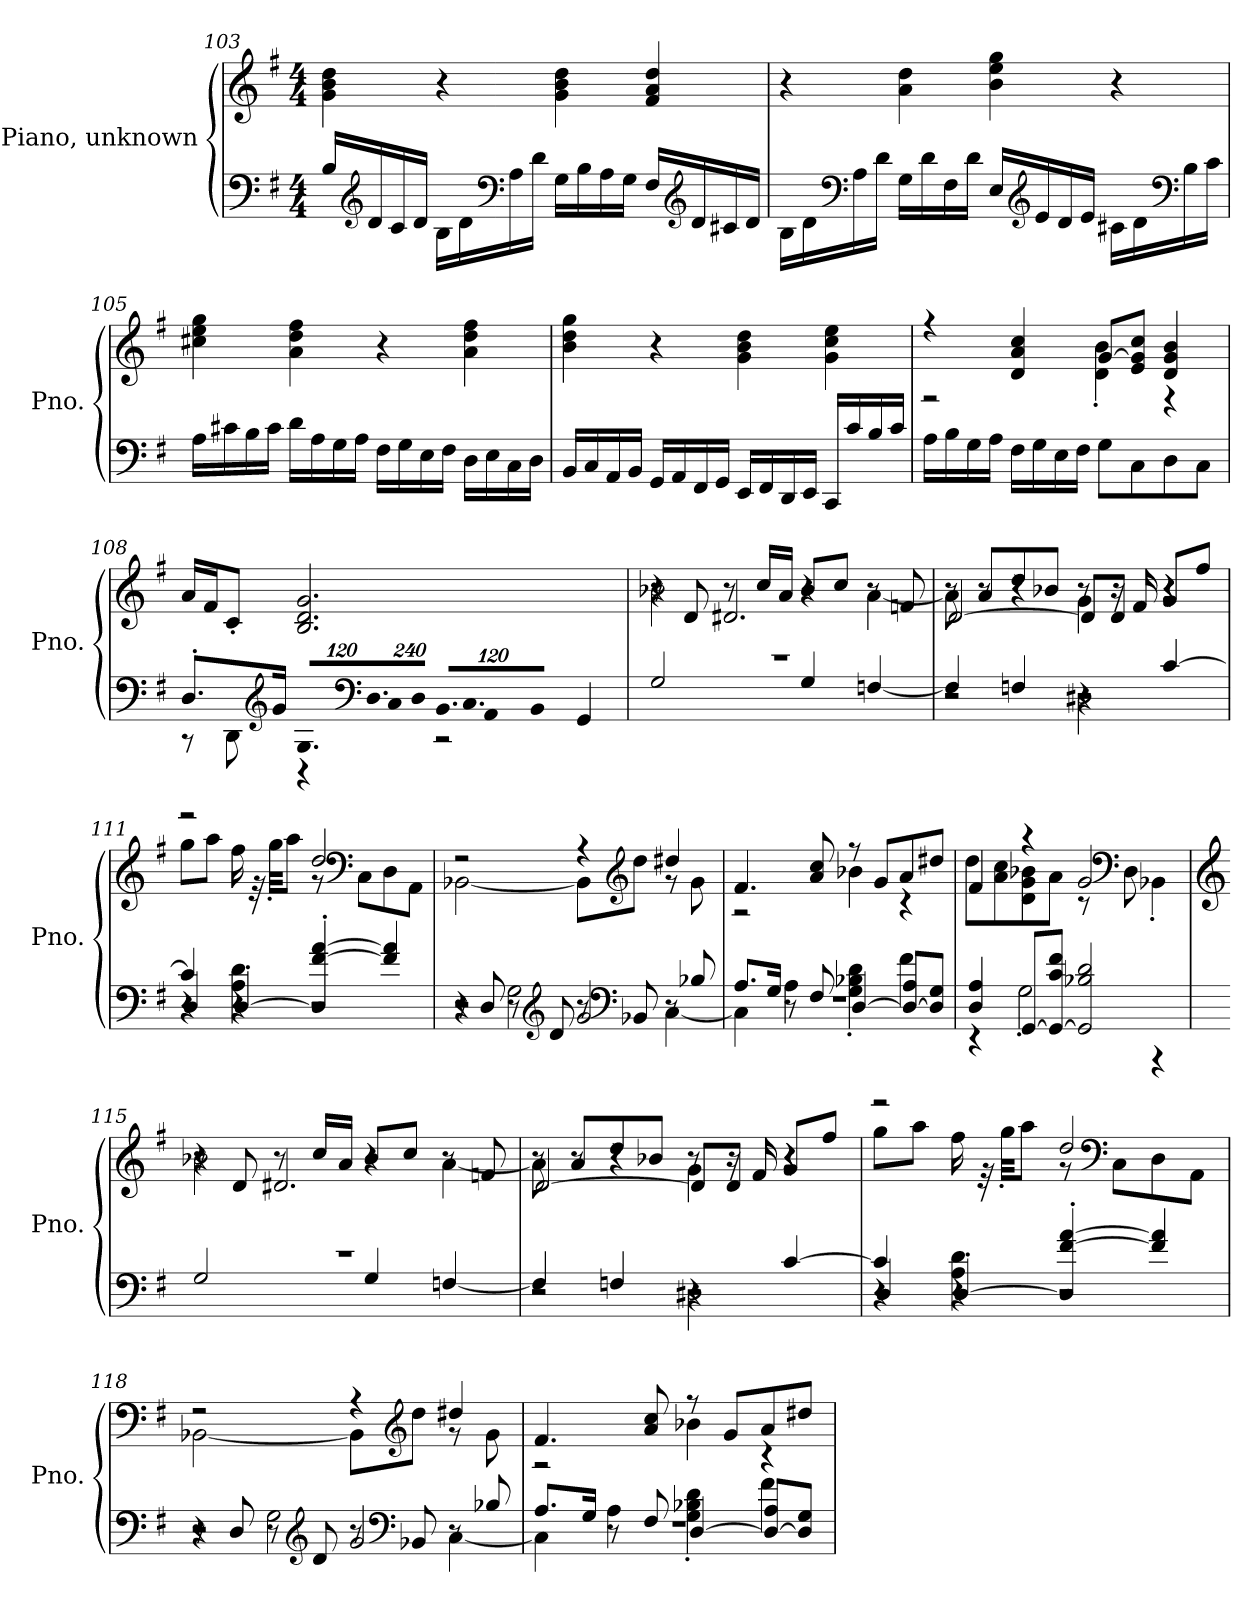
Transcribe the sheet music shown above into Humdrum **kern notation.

**kern	**kern
*part1	*part1
*staff2	*staff1
*I"Piano, unknown	*
*I'Pno.	*
!!LO:LB:g=z
*clefF4	*clefG2
*k[f#]	*k[f#]
*M4/4	*M4/4
=103	=103
16B/LL	4g\ 4b\ 4dd\
*clefG2	*
16d/	.
16c/	.
16d/JJ	.
16B\LL	4r
16d\	.
*clefF4	*
16A\	.
16d\JJ	.
16G\LL	4g\ 4b\ 4dd\
16B\	.
16A\	.
16G\JJ	.
16F#/LL	4f#/ 4a/ 4dd/
*clefG2	*
16d/	.
16c#X/	.
16d/JJ	.
=104	=104
16B\LL	4r
16d\	.
*clefF4	*
16A\	.
16d\JJ	.
16G\LL	4a\ 4dd\
16d\	.
16F#\	.
16d\JJ	.
16E/LL	4b\ 4ee\ 4gg\
*clefG2	*
16e/	.
16d/	.
16e/JJ	.
16c#X\LL	4r
16d\	.
*clefF4	*
16B\	.
16c#\JJ	.
!!LO:LB:g=z
=105	=105
16A\LL	4cc#X\ 4ee\ 4gg\
16c#X\	.
16B\	.
16c#\JJ	.
16d\LL	4a\ 4dd\ 4ff#\
16A\	.
16G\	.
16A\JJ	.
16F#\LL	4r
16G\	.
16E\	.
16F#\JJ	.
16D\LL	4a\ 4dd\ 4ff#\
16E\	.
16C\	.
16D\JJ	.
=106	=106
16BB/LL	4b\ 4dd\ 4gg\
16C/	.
16AA/	.
16BB/JJ	.
16GG/LL	4r
16AA/	.
16FF#/	.
16GG/JJ	.
16EE/LL	4g\ 4b\ 4dd\
16FF#/	.
16DD/	.
16EE/JJ	.
16CC/LL	4g\ 4cc\ 4ee\
16c/	.
16B/	.
16c/JJ	.
!!LO:LB:g=z
=107	=107
*	*^
16A\LL	4r	2r
16B\	.	.
16G\	.	.
16A\JJ	.	.
16F#\LL	4d/ 4a/ 4cc/	.
16G\	.	.
16E\	.	.
16F#\JJ	.	.
8G\L	[8g/L	4d\' 4b\'
8C\	8e/ 8g/] 8cc/J	.
8D\	4d/ 4g/ 4b/	4r
8C\J	.	.
*	*v	*v
=108	=108
*^	*
8.D'/L	8r	16a/LL
.	.	16f#/J
.	8DD\	8c'/J
*clefG2	*	*
16g/Jk	.	.
*Xbrackettup	*	*
!LO:N:vis=32.	!	!
1920%103G/LLL	4r	2.B/ 2.d/ 2.g/
*clefF4	*	*
!LO:N:vis=32.	!	!
1920%103D/J	.	.
!LO:N:vis=16	!	!
1920%137C/	.	.
!LO:N:vis=16	!	!
1920%137D/JJ	.	.
!LO:N:vis=32.	!	!
1920%103BB/LLL	2r	.
!LO:N:vis=32.	!	!
1920%103C/J	.	.
!LO:N:vis=16	!	!
1920%137AA/	.	.
!LO:N:vis=16	!	!
1920%137BB/JJ	.	.
4GG/	.	.
=109	=109	=109
*	*	*^
*	*	*	*^
1r	2G/	8r	2b-X\	4r
.	.	8d/	.	.
.	.	8r	.	2.d#X/
.	.	16cc/LL	.	.
.	.	16a/JJ	.	.
.	4G/	8b-/L	4r	.
.	.	8cc/J	.	.
.	[4Fn/	8r	[4a\	.
.	.	8fn/	.	.
!!LO:PB:g=z	!!	!!
=110	=110	=110	=110	=110
*	*^	*	*	*
2r	2r	4F/]	8r	8a\]	[2d/
.	.	.	8a/L	8r	.
.	.	4Fn/	8dd/	4r	.
.	.	.	8b-X/J	.	.
4r	2D#X\	2r	8r	4g\	8d/L]
.	.	.	16r	.	8d/J
.	.	.	16f#/	.	.
[4c/	.	.	8g/L	4r	4r
.	.	.	8ff#/J	.	.
*	*	*	*	*v	*v
=111	=111	=111	=111	=111
4c/]	4r	4D/	2r	8gg\L
.	.	.	.	8aa\J
4r	4A\ 4d\	[4D'/	.	16ff#\
.	.	.	.	32r
.	.	.	.	32gg'\KKL
.	.	.	.	8aa\J
2r	2r	4D/]' [4f#/' [4a/'	2dd/	8r
*	*	*	*clefF4	*
.	.	.	.	8C\L
.	.	4f#/] 4a/]	.	8D\
.	.	.	.	8AA\J
=112	=112	=112	=112	=112
2r	4r	8r	2r	[2BB-X\
.	.	8D/	.	.
.	2G\	8r	.	.
*clefG2	*	*	*	*
.	.	8d/	.	.
2g/	.	8r	4r	8BB-\L]
*clefF4	*	*	*clefG2	*
.	.	8BB-X/	.	8dd\J
.	[4C\	8r	4dd#X/	8r
.	.	8B-X/	.	8g\
!!LO:LB:g=z	!!
=113	=113	=113	=113	=113
1r	4C\]	8.A/L	4.f#/	2r
.	.	16G/Jk	.	.
.	4A\	8r	.	.
.	.	8F#/	8a/ 8cc/	.
.	4G\' 4B-X\' 4d\'	[4D/	8r	4b-X\
.	.	.	8g/L	.
.	4f#\	8D/_ 8A/L	8a/	4r
.	.	8D/] 8G/J	8dd#X/J	.
*	*v	*v	*	*
=114	=114	=114	=114
4D/ 4A/	4r	4f#/	8dd\L
.	.	.	8a\ 8cc\
[8GG/L	2G'\	4r	8d\ 8g\ 8b-X\
8GG/_ 8c/ 8f#/J	.	.	8a\J
2GG/] 2B-X/ 2d/	.	2g/	8r
*	*	*clefF4	*
.	.	.	8D\
.	4r	.	4BB-X'\
*	*	*v	*v
=115	=115	=115
*	*	*clefG2
*	*	*^
*	*	*	*^
1r	2G/	8r	2b-X\	4r
.	.	8d/	.	.
.	.	8r	.	2.d#X/
.	.	16cc/LL	.	.
.	.	16a/JJ	.	.
.	4G/	8b-/L	4r	.
.	.	8cc/J	.	.
.	[4Fn/	8r	[4a\	.
.	.	8fn/	.	.
!!LO:LB:g=z	!!	!!
=116	=116	=116	=116	=116
*	*^	*	*	*
2r	2r	4F/]	8r	8a\]	[2d/
.	.	.	8a/L	8r	.
.	.	4Fn/	8dd/	4r	.
.	.	.	8b-X/J	.	.
4r	2D#X\	2r	8r	4g\	8d/L]
.	.	.	16r	.	8d/J
.	.	.	16f#/	.	.
[4c/	.	.	8g/L	4r	4r
.	.	.	8ff#/J	.	.
*	*	*	*	*v	*v
=117	=117	=117	=117	=117
4c/]	4r	4D/	2r	8gg\L
.	.	.	.	8aa\J
4r	4A\ 4d\	[4D'/	.	16ff#\
.	.	.	.	32r
.	.	.	.	32gg'\KKL
.	.	.	.	8aa\J
2r	2r	4D/]' [4f#/' [4a/'	2dd/	8r
*	*	*	*clefF4	*
.	.	.	.	8C\L
.	.	4f#/] 4a/]	.	8D\
.	.	.	.	8AA\J
=118	=118	=118	=118	=118
2r	4r	8r	2r	[2BB-X\
.	.	8D/	.	.
.	2G\	8r	.	.
*clefG2	*	*	*	*
.	.	8d/	.	.
2g/	.	8r	4r	8BB-\L]
*clefF4	*	*	*clefG2	*
.	.	8BB-X/	.	8dd\J
.	[4C\	8r	4dd#X/	8r
.	.	8B-X/	.	8g\
!!LO:LB:g=z	!!
=119	=119	=119	=119	=119
1r	4C\]	8.A/L	4.f#/	2r
.	.	16G/Jk	.	.
.	4A\	8r	.	.
.	.	8F#/	8a/ 8cc/	.
.	4G\' 4B-X\' 4d\'	[4D/	8r	4b-X\
.	.	.	8g/L	.
.	4f#\	8D/_ 8A/L	8a/	4r
.	.	8D/] 8G/J	8dd#X/J	.
*v	*v	*v	*	*
*	*v	*v
=	=
*-	*-
